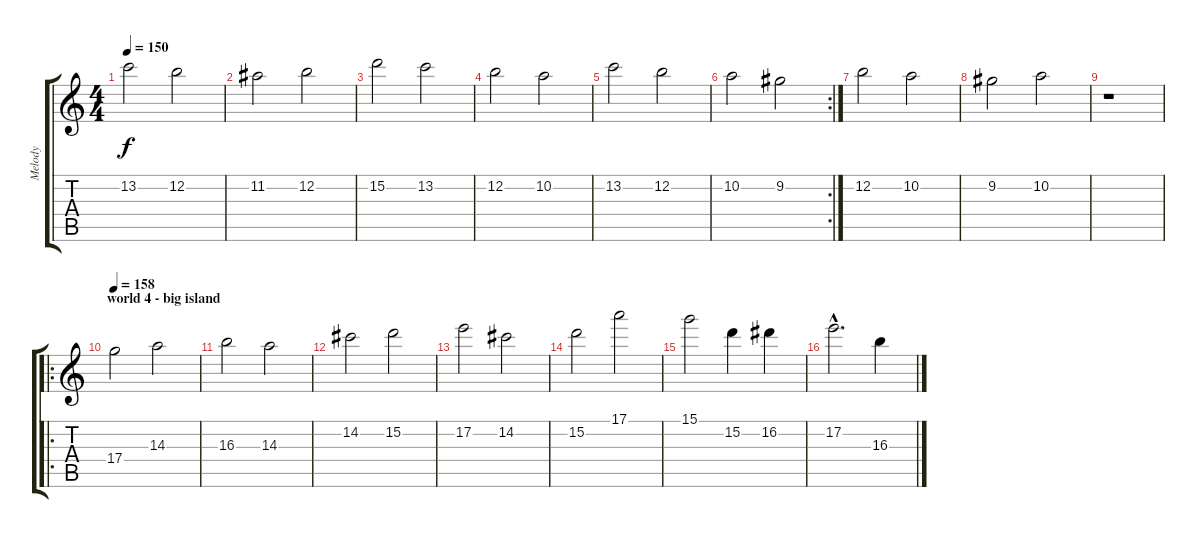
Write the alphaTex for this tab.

\track ("Melody" "Melody") {instrument electricguitarmuted}
\staff {score tabs}
\tuning (E4 B3 G3 D3 A2 E2) {hide}
\ts (4 4)
\tempo 150
\clef g2
\ks c
13.2.2{dy f} 12.2.2 |
11.2.2 12.2.2 |
15.2.2 13.2.2 |
12.2.2 10.2.2 |
13.2.2 12.2.2 |
\rc 2
10.2.2 9.2.2 |
12.2.2{volume 0} 10.2.2 |
9.2.2 10.2.2 |
r.1 |
\ro
\section ("" "world 4 - big island")
\tempo 158
17.4.2{volume 12 balance 8 instrument synthstrings1} 14.3.2 |
16.3.2 14.3.2 |
14.2.2 15.2.2 |
17.2.2 14.2.2 |
15.2.2 17.1.2 |
15.1.2 15.2.4 16.2.4 |
17.2{hac}.2{d} 16.3.4
